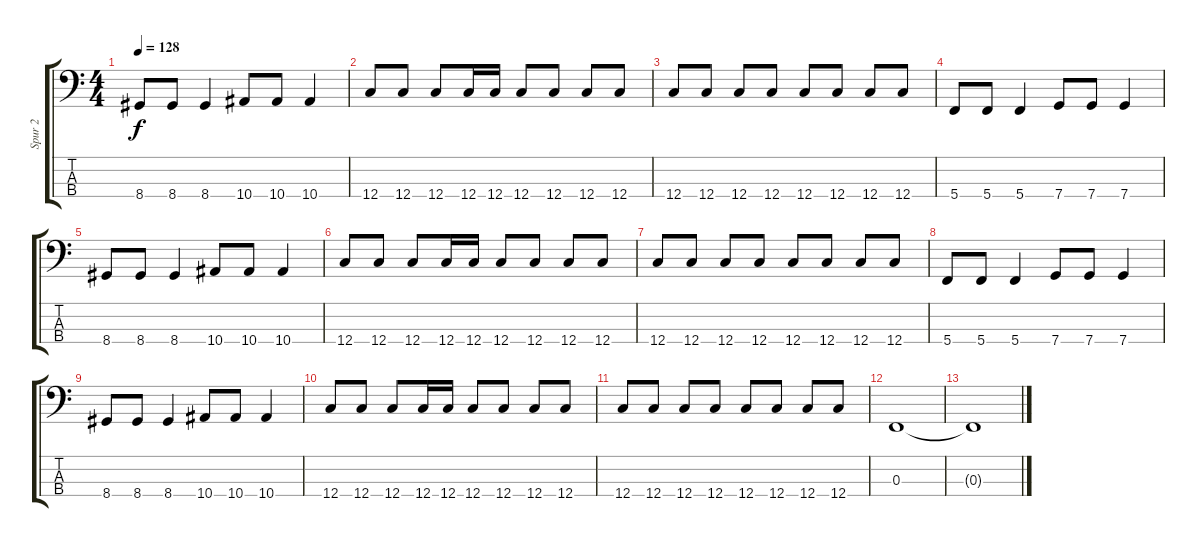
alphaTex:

\track ("Spur 2" "Spur 2") {instrument electricbassfinger}
\staff {score tabs}
\tuning (Eb2 Bb1 F1 C1) {hide}
\ts (4 4)
\tempo 128
\clef f4
\ks c
8.4.8{dy f} 8.4.8 8.4.4 10.4.8 10.4.8 10.4.4 |
12.4.8 12.4.8 12.4.8 12.4.16 12.4.16 12.4.8 12.4.8 12.4.8 12.4.8 |
12.4.8 12.4.8 12.4.8 12.4.8 12.4.8 12.4.8 12.4.8 12.4.8 |
5.4.8 5.4.8 5.4.4 7.4.8 7.4.8 7.4.4 |
8.4.8 8.4.8 8.4.4 10.4.8 10.4.8 10.4.4 |
12.4.8 12.4.8 12.4.8 12.4.16 12.4.16 12.4.8 12.4.8 12.4.8 12.4.8 |
12.4.8 12.4.8 12.4.8 12.4.8 12.4.8 12.4.8 12.4.8 12.4.8 |
5.4.8 5.4.8 5.4.4 7.4.8 7.4.8 7.4.4 |
8.4.8 8.4.8 8.4.4 10.4.8 10.4.8 10.4.4 |
12.4.8 12.4.8 12.4.8 12.4.16 12.4.16 12.4.8 12.4.8 12.4.8 12.4.8 |
12.4.8 12.4.8 12.4.8 12.4.8 12.4.8 12.4.8 12.4.8 12.4.8 |
0.3.1 |
0.3{t}.1
